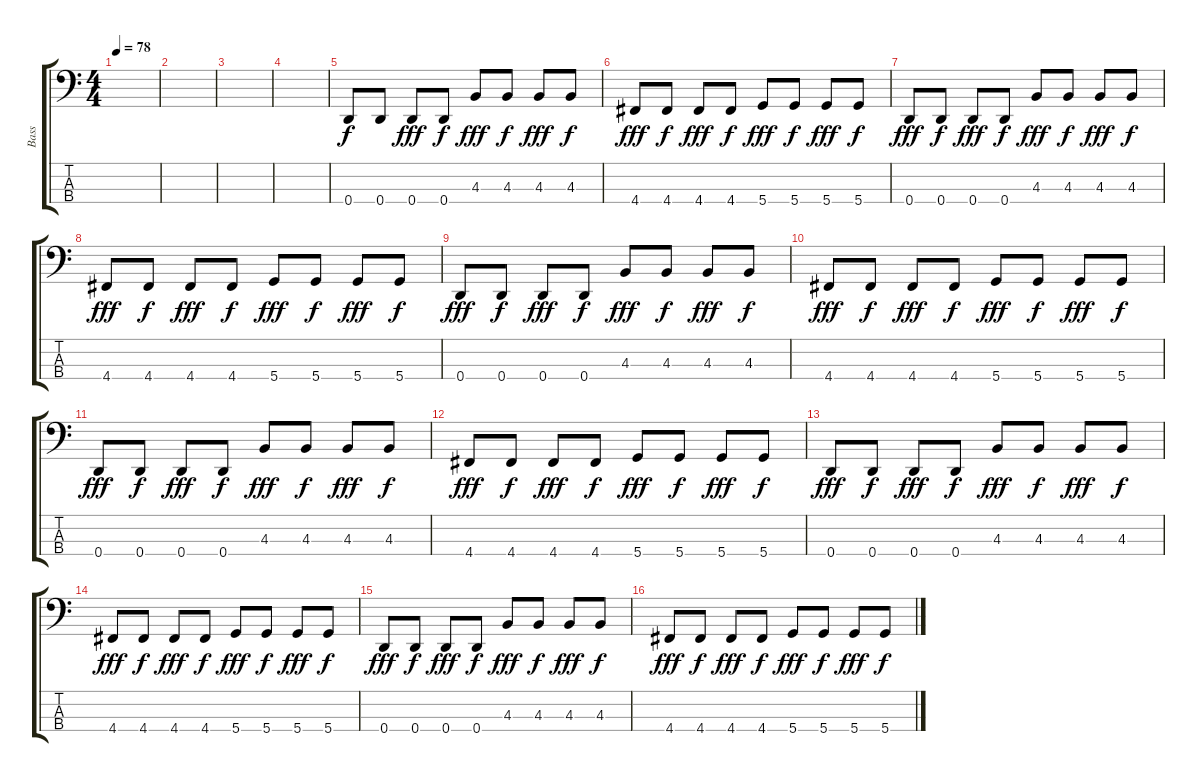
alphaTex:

\track ("Bass" "Bass") {instrument electricbassfinger}
\staff {score tabs}
\tuning (F2 C2 G1 D1) {hide}
\ts (4 4)
\tempo 78
\clef f4
\ks c
|
|
|
|
0.4.8 0.4.8{dy f} 0.4.8{dy fff} 0.4.8{dy f} 4.3.8{dy fff} 4.3.8{dy f} 4.3.8{dy fff} 4.3.8{dy f} |
4.4.8{dy fff} 4.4.8{dy f} 4.4.8{dy fff} 4.4.8{dy f} 5.4.8{dy fff} 5.4.8{dy f} 5.4.8{dy fff} 5.4.8{dy f} |
0.4.8{dy fff} 0.4.8{dy f} 0.4.8{dy fff} 0.4.8{dy f} 4.3.8{dy fff} 4.3.8{dy f} 4.3.8{dy fff} 4.3.8{dy f} |
4.4.8{dy fff} 4.4.8{dy f} 4.4.8{dy fff} 4.4.8{dy f} 5.4.8{dy fff} 5.4.8{dy f} 5.4.8{dy fff} 5.4.8{dy f} |
0.4.8{dy fff} 0.4.8{dy f} 0.4.8{dy fff} 0.4.8{dy f} 4.3.8{dy fff} 4.3.8{dy f} 4.3.8{dy fff} 4.3.8{dy f} |
4.4.8{dy fff} 4.4.8{dy f} 4.4.8{dy fff} 4.4.8{dy f} 5.4.8{dy fff} 5.4.8{dy f} 5.4.8{dy fff} 5.4.8{dy f} |
0.4.8{dy fff} 0.4.8{dy f} 0.4.8{dy fff} 0.4.8{dy f} 4.3.8{dy fff} 4.3.8{dy f} 4.3.8{dy fff} 4.3.8{dy f} |
4.4.8{dy fff} 4.4.8{dy f} 4.4.8{dy fff} 4.4.8{dy f} 5.4.8{dy fff} 5.4.8{dy f} 5.4.8{dy fff} 5.4.8{dy f} |
0.4.8{dy fff} 0.4.8{dy f} 0.4.8{dy fff} 0.4.8{dy f} 4.3.8{dy fff} 4.3.8{dy f} 4.3.8{dy fff} 4.3.8{dy f} |
4.4.8{dy fff} 4.4.8{dy f} 4.4.8{dy fff} 4.4.8{dy f} 5.4.8{dy fff} 5.4.8{dy f} 5.4.8{dy fff} 5.4.8{dy f} |
0.4.8{dy fff} 0.4.8{dy f} 0.4.8{dy fff} 0.4.8{dy f} 4.3.8{dy fff} 4.3.8{dy f} 4.3.8{dy fff} 4.3.8{dy f} |
4.4.8{dy fff} 4.4.8{dy f} 4.4.8{dy fff} 4.4.8{dy f} 5.4.8{dy fff} 5.4.8{dy f} 5.4.8{dy fff} 5.4.8{dy f}
